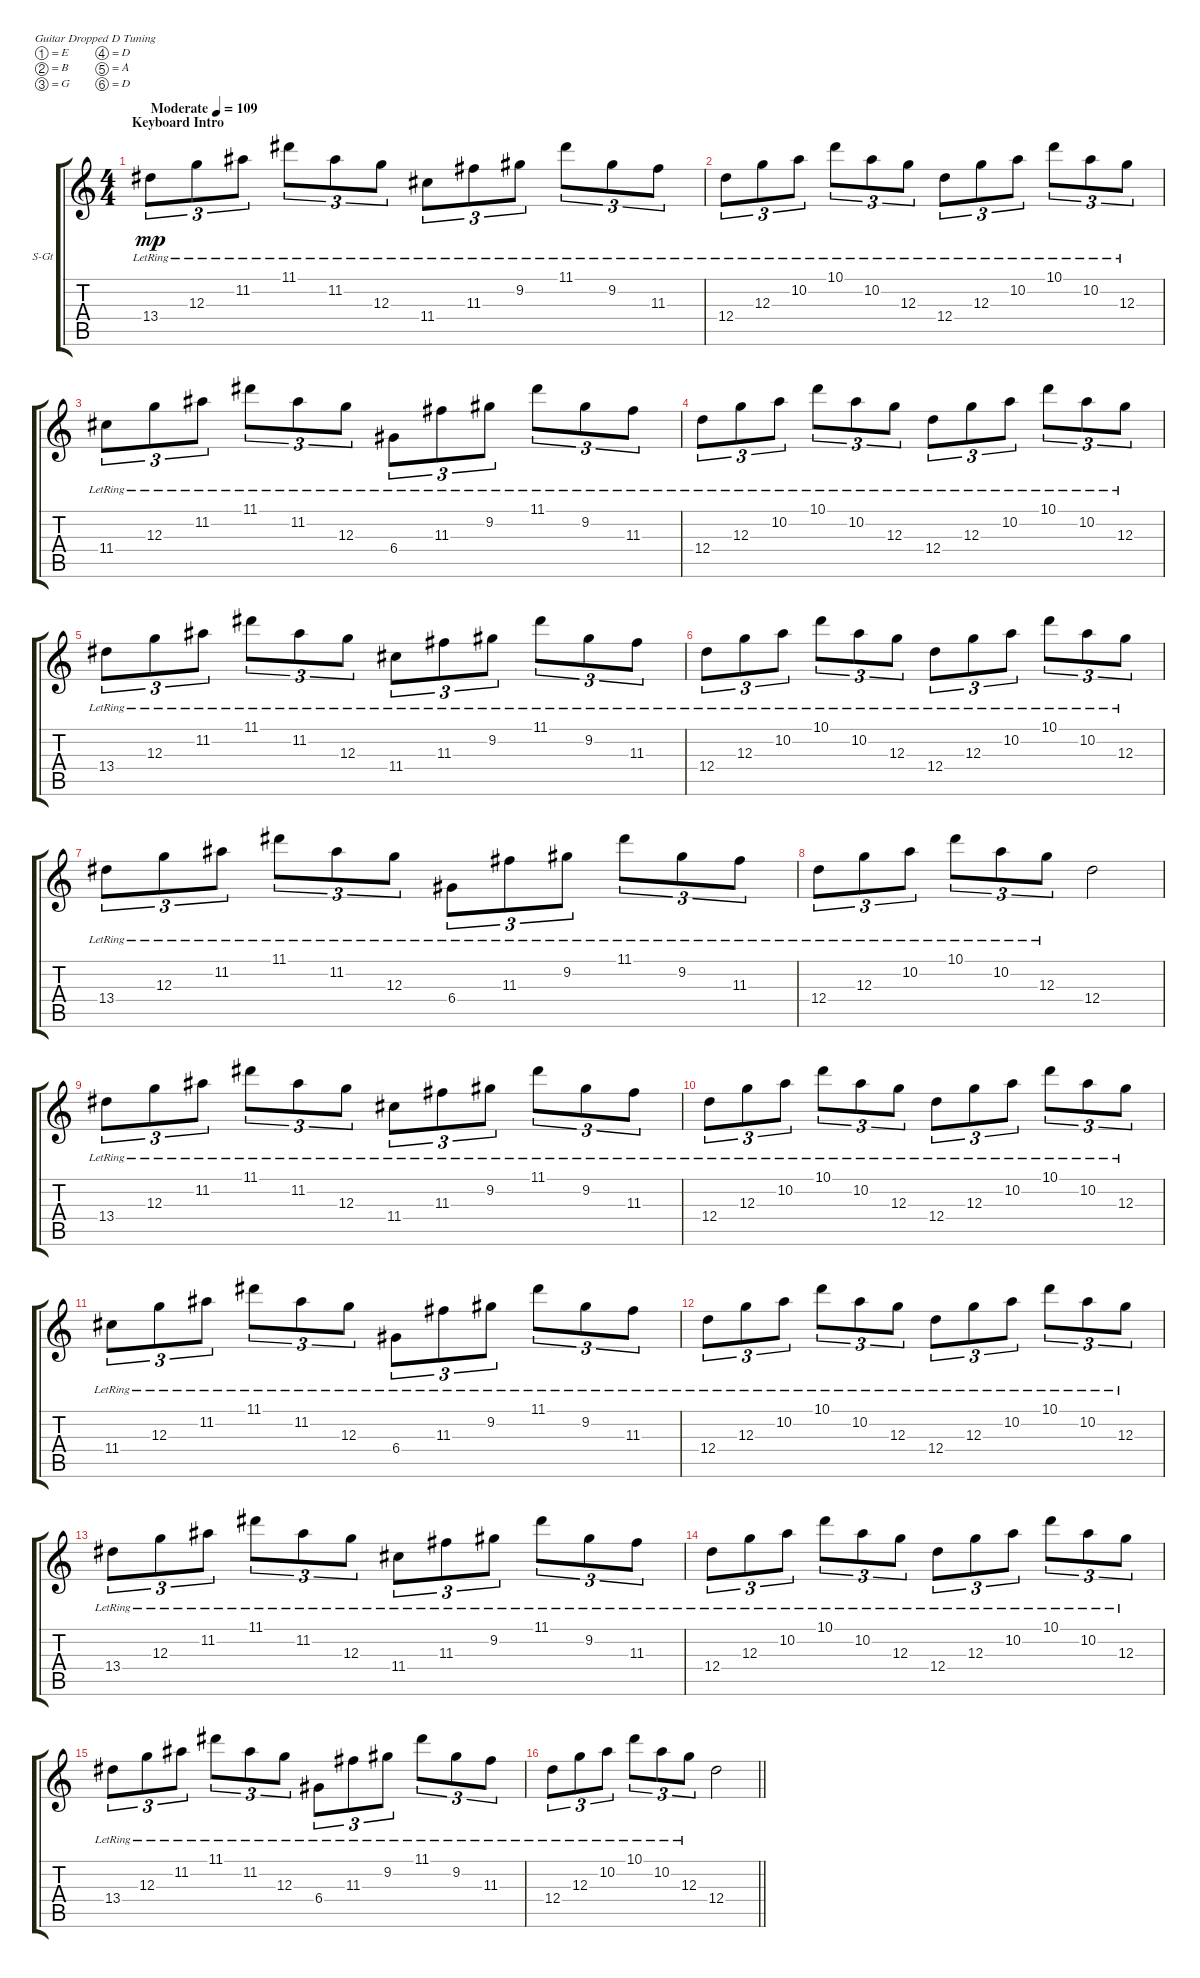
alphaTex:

\bracketExtendMode groupsimilarinstruments
\firstSystemTrackNameOrientation horizontal
\otherSystemsTrackNameOrientation horizontal
\track ("Keyboard 1" "S-Gt") {instrument fx1rain}
\staff {score tabs}
\tuning (E4 B3 G3 D3 A2 D2)
\displaytranspose 12
\ts (4 4)
\beaming (8 2 2 2 2)
\section ("" "Keyboard Intro")
\tempo (109 "Moderate")
\clef g2
\ks c
13.4{lr}.8{tu (3 2) dy mp instrument fx1rain} 12.3{lr}.8{tu (3 2)} 11.2{lr}.8{tu (3 2)} 11.1{lr}.8{tu (3 2)} 11.2{lr}.8{tu (3 2)} 12.3{lr}.8{tu (3 2)} 11.4{lr}.8{tu (3 2)} 11.3{lr}.8{tu (3 2)} 9.2{lr}.8{tu (3 2)} 11.1{lr}.8{tu (3 2)} 9.2{lr}.8{tu (3 2)} 11.3{lr}.8{tu (3 2)} |
12.4{lr}.8{tu (3 2)} 12.3{lr}.8{tu (3 2)} 10.2{lr}.8{tu (3 2)} 10.1{lr}.8{tu (3 2)} 10.2{lr}.8{tu (3 2)} 12.3{lr}.8{tu (3 2)} 12.4{lr}.8{tu (3 2)} 12.3{lr}.8{tu (3 2)} 10.2{lr}.8{tu (3 2)} 10.1{lr}.8{tu (3 2)} 10.2{lr}.8{tu (3 2)} 12.3{lr}.8{tu (3 2)} |
11.4{lr}.8{tu (3 2)} 12.3{lr}.8{tu (3 2)} 11.2{lr}.8{tu (3 2)} 11.1{lr}.8{tu (3 2)} 11.2{lr}.8{tu (3 2)} 12.3{lr}.8{tu (3 2)} 6.4{lr}.8{tu (3 2)} 11.3{lr}.8{tu (3 2)} 9.2{lr}.8{tu (3 2)} 11.1{lr}.8{tu (3 2)} 9.2{lr}.8{tu (3 2)} 11.3{lr}.8{tu (3 2)} |
12.4{lr}.8{tu (3 2)} 12.3{lr}.8{tu (3 2)} 10.2{lr}.8{tu (3 2)} 10.1{lr}.8{tu (3 2)} 10.2{lr}.8{tu (3 2)} 12.3{lr}.8{tu (3 2)} 12.4{lr}.8{tu (3 2)} 12.3{lr}.8{tu (3 2)} 10.2{lr}.8{tu (3 2)} 10.1{lr}.8{tu (3 2)} 10.2{lr}.8{tu (3 2)} 12.3{lr}.8{tu (3 2)} |
13.4{lr}.8{tu (3 2)} 12.3{lr}.8{tu (3 2)} 11.2{lr}.8{tu (3 2)} 11.1{lr}.8{tu (3 2)} 11.2{lr}.8{tu (3 2)} 12.3{lr}.8{tu (3 2)} 11.4{lr}.8{tu (3 2)} 11.3{lr}.8{tu (3 2)} 9.2{lr}.8{tu (3 2)} 11.1{lr}.8{tu (3 2)} 9.2{lr}.8{tu (3 2)} 11.3{lr}.8{tu (3 2)} |
12.4{lr}.8{tu (3 2)} 12.3{lr}.8{tu (3 2)} 10.2{lr}.8{tu (3 2)} 10.1{lr}.8{tu (3 2)} 10.2{lr}.8{tu (3 2)} 12.3{lr}.8{tu (3 2)} 12.4{lr}.8{tu (3 2)} 12.3{lr}.8{tu (3 2)} 10.2{lr}.8{tu (3 2)} 10.1{lr}.8{tu (3 2)} 10.2{lr}.8{tu (3 2)} 12.3{lr}.8{tu (3 2)} |
13.4{lr}.8{tu (3 2)} 12.3{lr}.8{tu (3 2)} 11.2{lr}.8{tu (3 2)} 11.1{lr}.8{tu (3 2)} 11.2{lr}.8{tu (3 2)} 12.3{lr}.8{tu (3 2)} 6.4{lr}.8{tu (3 2)} 11.3{lr}.8{tu (3 2)} 9.2{lr}.8{tu (3 2)} 11.1{lr}.8{tu (3 2)} 9.2{lr}.8{tu (3 2)} 11.3{lr}.8{tu (3 2)} |
12.4{lr}.8{tu (3 2)} 12.3{lr}.8{tu (3 2)} 10.2{lr}.8{tu (3 2)} 10.1{lr}.8{tu (3 2)} 10.2{lr}.8{tu (3 2)} 12.3{lr}.8{tu (3 2)} 12.4.2 |
13.4{lr}.8{tu (3 2)} 12.3{lr}.8{tu (3 2)} 11.2{lr}.8{tu (3 2)} 11.1{lr}.8{tu (3 2)} 11.2{lr}.8{tu (3 2)} 12.3{lr}.8{tu (3 2)} 11.4{lr}.8{tu (3 2)} 11.3{lr}.8{tu (3 2)} 9.2{lr}.8{tu (3 2)} 11.1{lr}.8{tu (3 2)} 9.2{lr}.8{tu (3 2)} 11.3{lr}.8{tu (3 2)} |
12.4{lr}.8{tu (3 2)} 12.3{lr}.8{tu (3 2)} 10.2{lr}.8{tu (3 2)} 10.1{lr}.8{tu (3 2)} 10.2{lr}.8{tu (3 2)} 12.3{lr}.8{tu (3 2)} 12.4{lr}.8{tu (3 2)} 12.3{lr}.8{tu (3 2)} 10.2{lr}.8{tu (3 2)} 10.1{lr}.8{tu (3 2)} 10.2{lr}.8{tu (3 2)} 12.3{lr}.8{tu (3 2)} |
11.4{lr}.8{tu (3 2)} 12.3{lr}.8{tu (3 2)} 11.2{lr}.8{tu (3 2)} 11.1{lr}.8{tu (3 2)} 11.2{lr}.8{tu (3 2)} 12.3{lr}.8{tu (3 2)} 6.4{lr}.8{tu (3 2)} 11.3{lr}.8{tu (3 2)} 9.2{lr}.8{tu (3 2)} 11.1{lr}.8{tu (3 2)} 9.2{lr}.8{tu (3 2)} 11.3{lr}.8{tu (3 2)} |
12.4{lr}.8{tu (3 2)} 12.3{lr}.8{tu (3 2)} 10.2{lr}.8{tu (3 2)} 10.1{lr}.8{tu (3 2)} 10.2{lr}.8{tu (3 2)} 12.3{lr}.8{tu (3 2)} 12.4{lr}.8{tu (3 2)} 12.3{lr}.8{tu (3 2)} 10.2{lr}.8{tu (3 2)} 10.1{lr}.8{tu (3 2)} 10.2{lr}.8{tu (3 2)} 12.3{lr}.8{tu (3 2)} |
13.4{lr}.8{tu (3 2)} 12.3{lr}.8{tu (3 2)} 11.2{lr}.8{tu (3 2)} 11.1{lr}.8{tu (3 2)} 11.2{lr}.8{tu (3 2)} 12.3{lr}.8{tu (3 2)} 11.4{lr}.8{tu (3 2)} 11.3{lr}.8{tu (3 2)} 9.2{lr}.8{tu (3 2)} 11.1{lr}.8{tu (3 2)} 9.2{lr}.8{tu (3 2)} 11.3{lr}.8{tu (3 2)} |
12.4{lr}.8{tu (3 2)} 12.3{lr}.8{tu (3 2)} 10.2{lr}.8{tu (3 2)} 10.1{lr}.8{tu (3 2)} 10.2{lr}.8{tu (3 2)} 12.3{lr}.8{tu (3 2)} 12.4{lr}.8{tu (3 2)} 12.3{lr}.8{tu (3 2)} 10.2{lr}.8{tu (3 2)} 10.1{lr}.8{tu (3 2)} 10.2{lr}.8{tu (3 2)} 12.3{lr}.8{tu (3 2)} |
13.4{lr}.8{tu (3 2)} 12.3{lr}.8{tu (3 2)} 11.2{lr}.8{tu (3 2)} 11.1{lr}.8{tu (3 2)} 11.2{lr}.8{tu (3 2)} 12.3{lr}.8{tu (3 2)} 6.4{lr}.8{tu (3 2)} 11.3{lr}.8{tu (3 2)} 9.2{lr}.8{tu (3 2)} 11.1{lr}.8{tu (3 2)} 9.2{lr}.8{tu (3 2)} 11.3{lr}.8{tu (3 2)} |
\barLineRight lightlight
12.4{lr}.8{tu (3 2)} 12.3{lr}.8{tu (3 2)} 10.2{lr}.8{tu (3 2)} 10.1{lr}.8{tu (3 2)} 10.2{lr}.8{tu (3 2)} 12.3{lr}.8{tu (3 2)} 12.4.2
